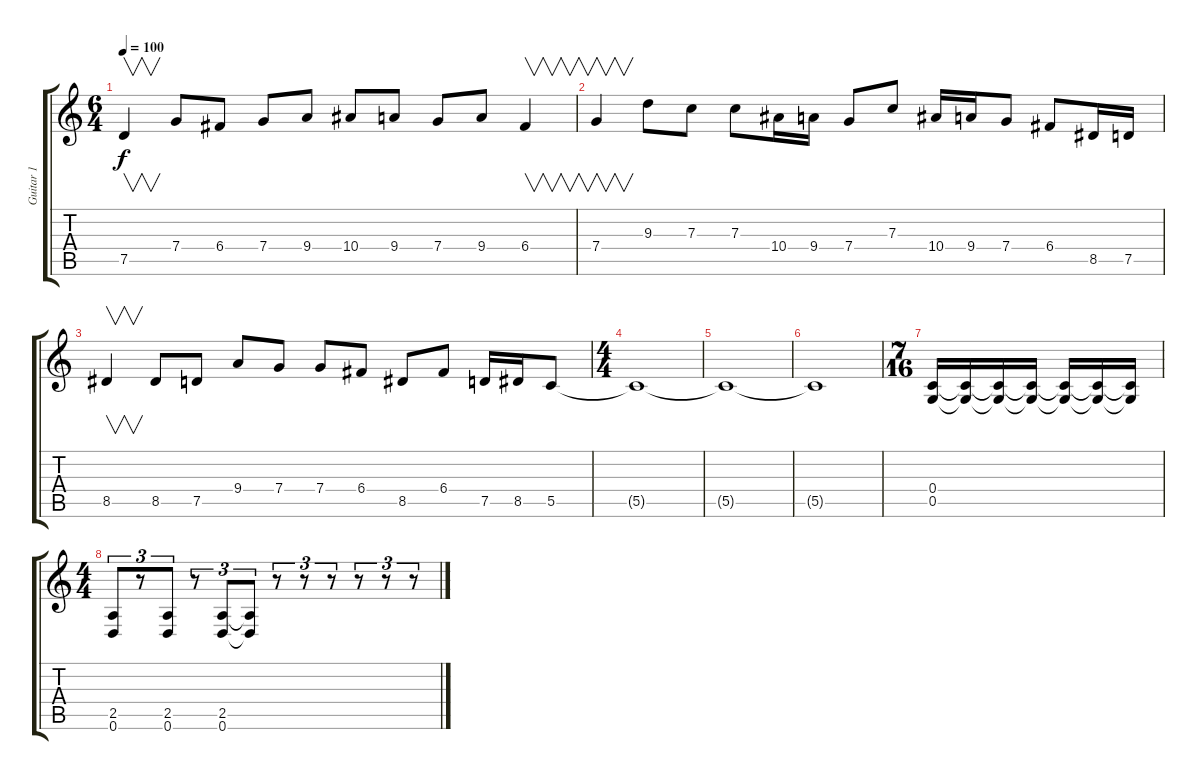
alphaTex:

\track ("Guitar 1" "Guitar 1") {instrument distortionguitar}
\staff {score tabs}
\tuning (D4 A3 F3 C3 G2 D2) {hide}
\ts (6 4)
\tempo 100
\clef g2
\ks c
7.5.4{v dy f} 7.4.8 6.4.8 7.4.8 9.4.8 10.4.8 9.4.8 7.4.8 9.4.8 6.4.4{v} |
7.4.4{v} 9.3.8 7.3.8 7.3.8 10.4.16 9.4.16 7.4.8 7.3.8 10.4.16 9.4.16 7.4.8 6.4.8 8.5.16 7.5.16 |
8.5.4{v} 8.5.8 7.5.8 9.4.8 7.4.8 7.4.8 6.4.8 8.5.8 6.4.8 7.5.16 8.5.16 5.5.8 |
\ts (4 4)
5.5{t}.1 |
5.5{t}.1 |
5.5{t}.1 |
\ts (7 16)
(0.4 0.5).16{volume 16} (0.4{t} 0.5{t}).16 (0.4{t} 0.5{t}).16 (0.4{t} 0.5{t}).16 (0.4{t} 0.5{t}).16 (0.4{t} 0.5{t}).16 (0.4{t} 0.5{t}).16 |
\ts (4 4)
(2.5 0.6).8{tu (3 2)} r.8{tu (3 2)} (2.5 0.6).8{tu (3 2)} r.8{tu (3 2)} (2.5 0.6).8{tu (3 2)} (2.5{t} 0.6{t}).8{tu (3 2)} r.8{tu (3 2)} r.8{tu (3 2)} r.8{tu (3 2)} r.8{tu (3 2)} r.8{tu (3 2)} r.8{tu (3 2)}
